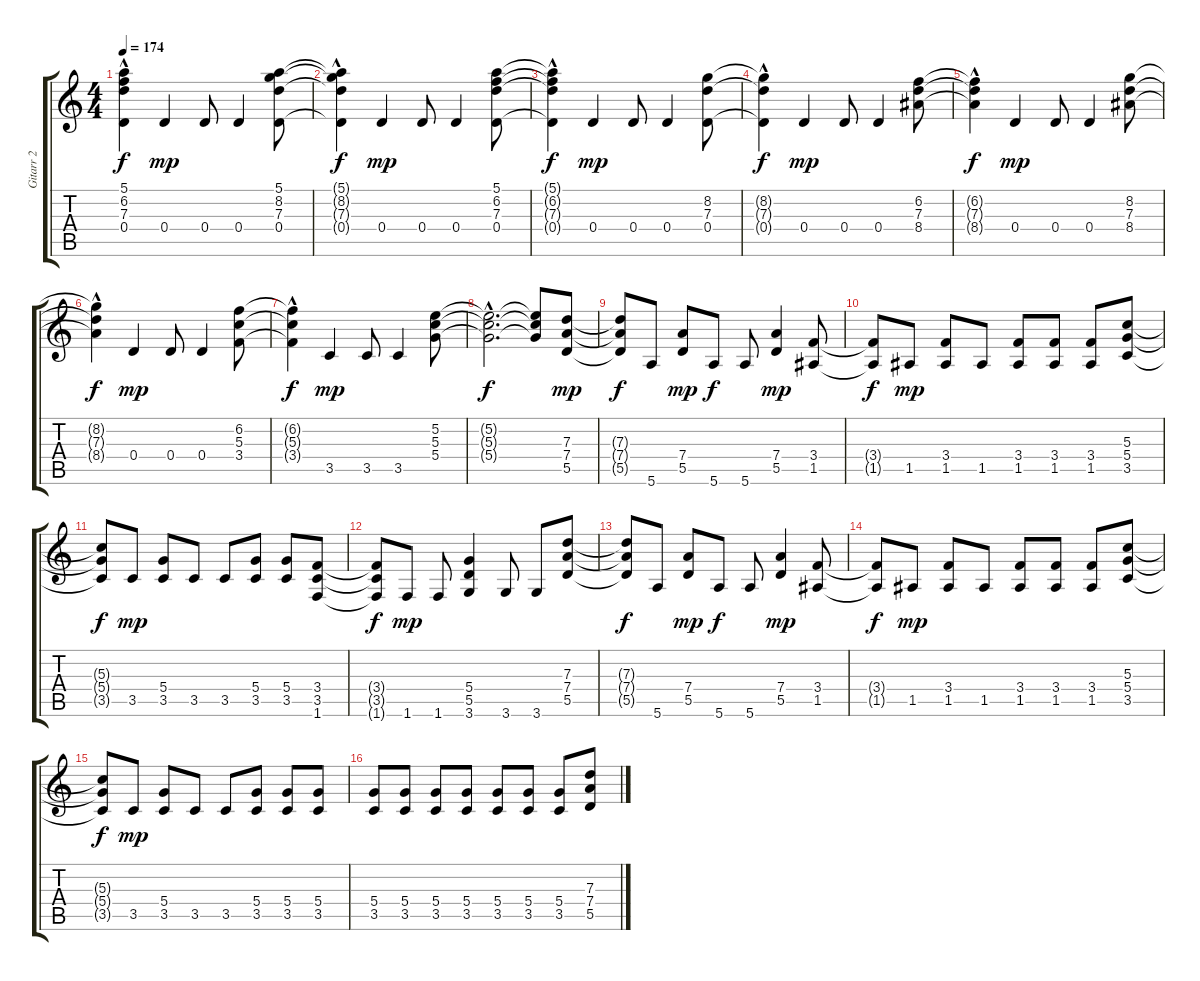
\track ("Gitarr 2" "Gitarr 2") {instrument distortionguitar}
\staff {score tabs}
\tuning (E4 B3 G3 D3 A2 E2) {hide}
\ts (4 4)
\tempo 174
\clef g2
\ks c
(5.1{hac t} 6.2{hac t} 7.3{hac t} 0.4{t}).4{dy f} 0.4.4{dy mp} 0.4.8 0.4.4 (5.1 8.2 7.3 0.4).8 |
(5.1{hac t} 8.2{hac t} 7.3{hac t} 0.4{t}).4{dy f} 0.4.4{dy mp} 0.4.8 0.4.4 (5.1 6.2 7.3 0.4).8 |
(5.1{hac t} 6.2{hac t} 7.3{hac t} 0.4{t}).4{dy f} 0.4.4{dy mp} 0.4.8 0.4.4 (8.2 7.3 0.4).8 |
(8.2{hac t} 7.3{t} 0.4{t}).4{dy f} 0.4.4{dy mp} 0.4.8 0.4.4 (6.2 7.3 8.4).8 |
(6.2{hac t} 7.3{t} 8.4{t}).4{dy f} 0.4.4{dy mp} 0.4.8 0.4.4 (8.2 7.3 8.4).8 |
(8.2{hac t} 7.3{t} 8.4{t}).4{dy f} 0.4.4{dy mp} 0.4.8 0.4.4 (6.2 5.3 3.4).8 |
(6.2{hac t} 5.3{t} 3.4{hac t}).4{dy f} 3.5.4{dy mp} 3.5.8 3.5.4 (5.2 5.3 5.4).8 |
(5.2{hac t} 5.3{hac t} 5.4{hac t}).2{d dy f} (5.2{t} 5.3{t} 5.4{t}).8 (7.3 7.4 5.5).8{dy mp} |
(7.3{t} 7.4{t} 5.5{t}).8{dy f} 5.6.8 (7.4 5.5).8{dy mp} 5.6.8{dy f} 5.6.8 (7.4 5.5).4{dy mp} (3.4 1.5).8 |
(3.4{t} 1.5{t}).8{dy f} 1.5.8{dy mp} (3.4 1.5).8 1.5.8 (3.4 1.5).8 (3.4 1.5).8 (3.4 1.5).8 (5.3 5.4 3.5).8 |
(5.3{t} 5.4{t} 3.5{t}).8{dy f} 3.5.8{dy mp} (5.4 3.5).8 3.5.8 3.5.8 (5.4 3.5).8 (5.4 3.5).8 (3.4 3.5 1.6).8 |
(3.4{t} 3.5{t} 1.6{t}).8{dy f} 1.6.8{dy mp} 1.6.8 (5.4 5.5 3.6).4 3.6.8 3.6.8 (7.3 7.4 5.5).8 |
(7.3{t} 7.4{t} 5.5{t}).8{dy f} 5.6.8 (7.4 5.5).8{dy mp} 5.6.8{dy f} 5.6.8 (7.4 5.5).4{dy mp} (3.4 1.5).8 |
(3.4{t} 1.5{t}).8{dy f} 1.5.8{dy mp} (3.4 1.5).8 1.5.8 (3.4 1.5).8 (3.4 1.5).8 (3.4 1.5).8 (5.3 5.4 3.5).8 |
(5.3{t} 5.4{t} 3.5{t}).8{dy f} 3.5.8{dy mp} (5.4 3.5).8 3.5.8 3.5.8 (5.4 3.5).8 (5.4 3.5).8 (5.4 3.5).8 |
(5.4 3.5).8 (5.4 3.5).8 (5.4 3.5).8 (5.4 3.5).8 (5.4 3.5).8 (5.4 3.5).8 (5.4 3.5).8 (7.3 7.4 5.5).8
